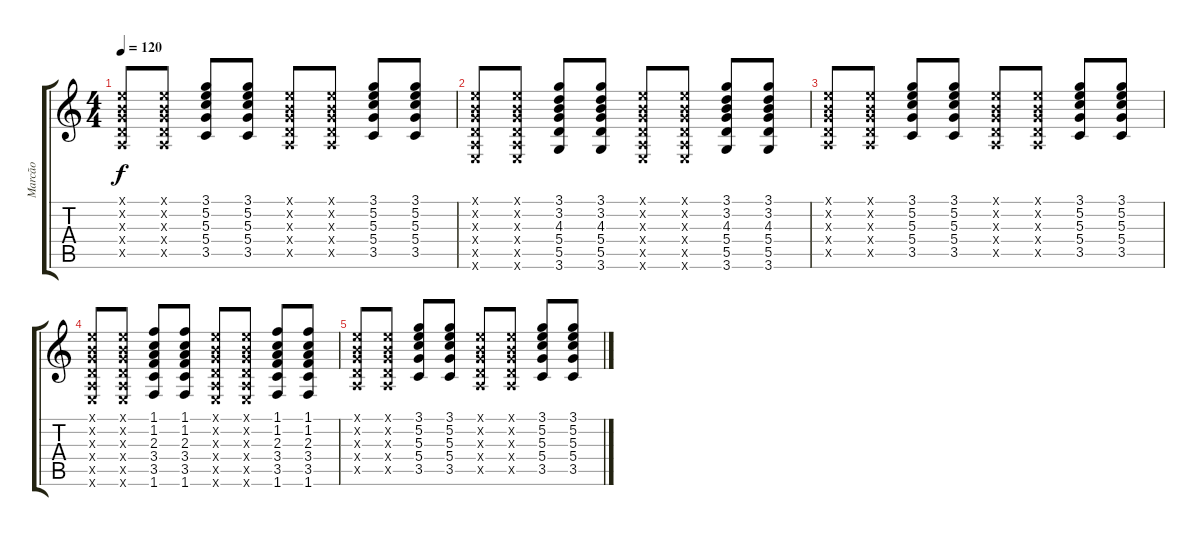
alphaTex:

\track ("Marcão" "Marcão") {instrument acousticguitarsteel}
\staff {score tabs}
\tuning (E4 B3 G3 D3 A2 E2) {hide}
\ts (4 4)
\tempo 120
\clef g2
\ks c
(0.1{x} 0.2{x} 0.3{x} 0.4{x} 0.5{x}).8{dy f} (0.1{x} 0.2{x} 0.3{x} 0.4{x} 0.5{x}).8 (3.1 5.2 5.3 5.4 3.5).8 (3.1 5.2 5.3 5.4 3.5).8 (0.1{x} 0.2{x} 0.3{x} 0.4{x} 0.5{x}).8 (0.1{x} 0.2{x} 0.3{x} 0.4{x} 0.5{x}).8 (3.1 5.2 5.3 5.4 3.5).8 (3.1 5.2 5.3 5.4 3.5).8 |
(0.1{x} 0.2{x} 0.3{x} 0.4{x} 0.5{x} 0.6{x}).8 (0.1{x} 0.2{x} 0.3{x} 0.4{x} 0.5{x} 0.6{x}).8 (3.1 3.2 4.3 5.4 5.5 3.6).8 (3.1 3.2 4.3 5.4 5.5 3.6).8 (0.1{x} 0.2{x} 0.3{x} 0.4{x} 0.5{x} 0.6{x}).8 (0.1{x} 0.2{x} 0.3{x} 0.4{x} 0.5{x} 0.6{x}).8 (3.1 3.2 4.3 5.4 5.5 3.6).8 (3.1 3.2 4.3 5.4 5.5 3.6).8 |
(0.1{x} 0.2{x} 0.3{x} 0.4{x} 0.5{x}).8 (0.1{x} 0.2{x} 0.3{x} 0.4{x} 0.5{x}).8 (3.1 5.2 5.3 5.4 3.5).8 (3.1 5.2 5.3 5.4 3.5).8 (0.1{x} 0.2{x} 0.3{x} 0.4{x} 0.5{x}).8 (0.1{x} 0.2{x} 0.3{x} 0.4{x} 0.5{x}).8 (3.1 5.2 5.3 5.4 3.5).8 (3.1 5.2 5.3 5.4 3.5).8 |
(0.1{x} 0.2{x} 0.3{x} 0.4{x} 0.5{x} 0.6{x}).8 (0.1{x} 0.2{x} 0.3{x} 0.4{x} 0.5{x} 0.6{x}).8 (1.1 1.2 2.3 3.4 3.5 1.6).8 (1.1 1.2 2.3 3.4 3.5 1.6).8 (0.1{x} 0.2{x} 0.3{x} 0.4{x} 0.5{x} 0.6{x}).8 (0.1{x} 0.2{x} 0.3{x} 0.4{x} 0.5{x} 0.6{x}).8 (1.1 1.2 2.3 3.4 3.5 1.6).8 (1.1 1.2 2.3 3.4 3.5 1.6).8 |
(0.1{x} 0.2{x} 0.3{x} 0.4{x} 0.5{x}).8 (0.1{x} 0.2{x} 0.3{x} 0.4{x} 0.5{x}).8 (3.1 5.2 5.3 5.4 3.5).8 (3.1 5.2 5.3 5.4 3.5).8 (0.1{x} 0.2{x} 0.3{x} 0.4{x} 0.5{x}).8 (0.1{x} 0.2{x} 0.3{x} 0.4{x} 0.5{x}).8 (3.1 5.2 5.3 5.4 3.5).8 (3.1 5.2 5.3 5.4 3.5).8
